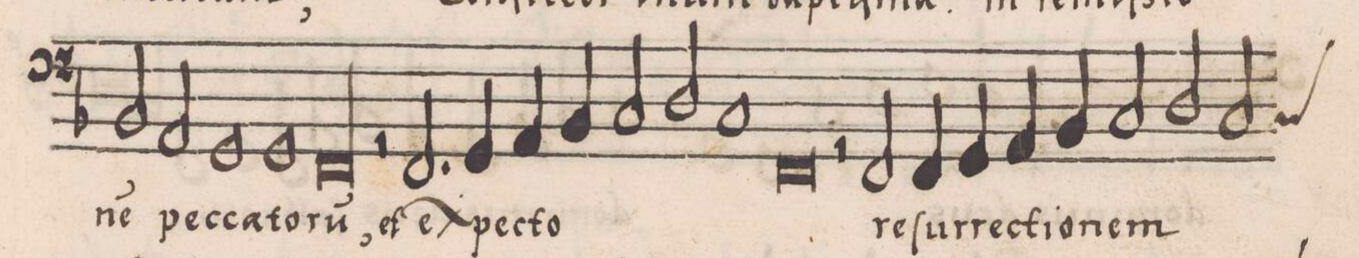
**kern	**text
*I"BASSVS	*
*clefF4	*
*k[b-]	*
*M2/1	*
2BB-/	-ne(m)
2AA/	pec-
1GG	-ca-
=193-	=193-
1GG	-to-
00FF	-ru(m),
=194-	=194-
=195-	=195-
2r	.
2.FF/	et
=196-	=196-
4GG/	ex-
4AA/	-pec-
4BB-/	.
2C/	-to
2D/	.
=197-	=197-
1C	.
0FF	.
=198-	=198-
2r	.
2FF/	re-
=199-	=199-
4FF/	-ſur-
4GG/	.
4AA/	-rec-
4BB-/	-ti-
2C/	-o-
2D/	-nem-
=200-	=200-
*custos:C	*
2C/	.
*-	*-
